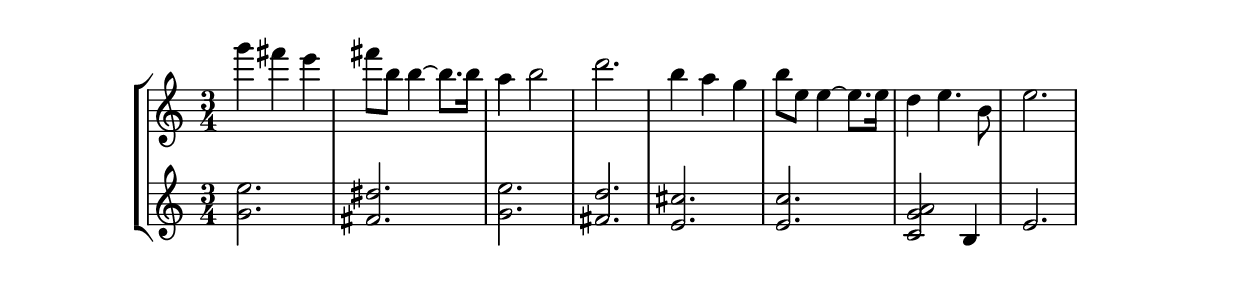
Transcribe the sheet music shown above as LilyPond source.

\version "2.18.2"
\header {
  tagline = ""  % removed
}
% \include "lilypond-book-preamble.ly"


global = {
\key g \major
  \time 2/4
}



\parallelMusic #'(
voiceA
voiceB
) 
% rhMusic
% lhMusic

{
  %--------------------bar1 

  \time 3/4
  g'''4 fis e |
  <g' e'>2.|
  %--------------------bar2 

  fis8 b, b4~ b8. b16 |
  <fis dis'>2. |
  %--------------------bar3 

  a4 b2 |
  <g e'>2. |
  %--------------------bar4 

  d2. |
  <fis d'>2. |
  %--------------------bar5 

  b4 a g |
  <e cis'>2. |
  %--------------------bar6 

  b8 e, e4~ e8. e16 |
  <e c'>2. |
  %--------------------bar7 

  d4 e4. b8 |
  <c g' a>2 b4 |
  %--------------------bar8 

  e2. |
  e2. |
}


 



\new StaffGroup <<
% \new Staff 
%   \with {instrumentName = #"Струнные "} 
%   << \relative c' { \voiceA } \\ \relative c' { \voiceB } >>
\new Staff 
%   %\with {instrumentName = #"Фортепиано "} 
  \relative c' { \voiceA }
\new Staff
\relative c' { \voiceB }
% \new Staff 
%   \with {instrumentName = #"Электрогитара "} 
%   \relative c {\clef bass  \voiceD }
%  \new PianoStaff <<
%    \new Staff \rhMusic
%    \new Staff \lhMusic
%    >>
>>
